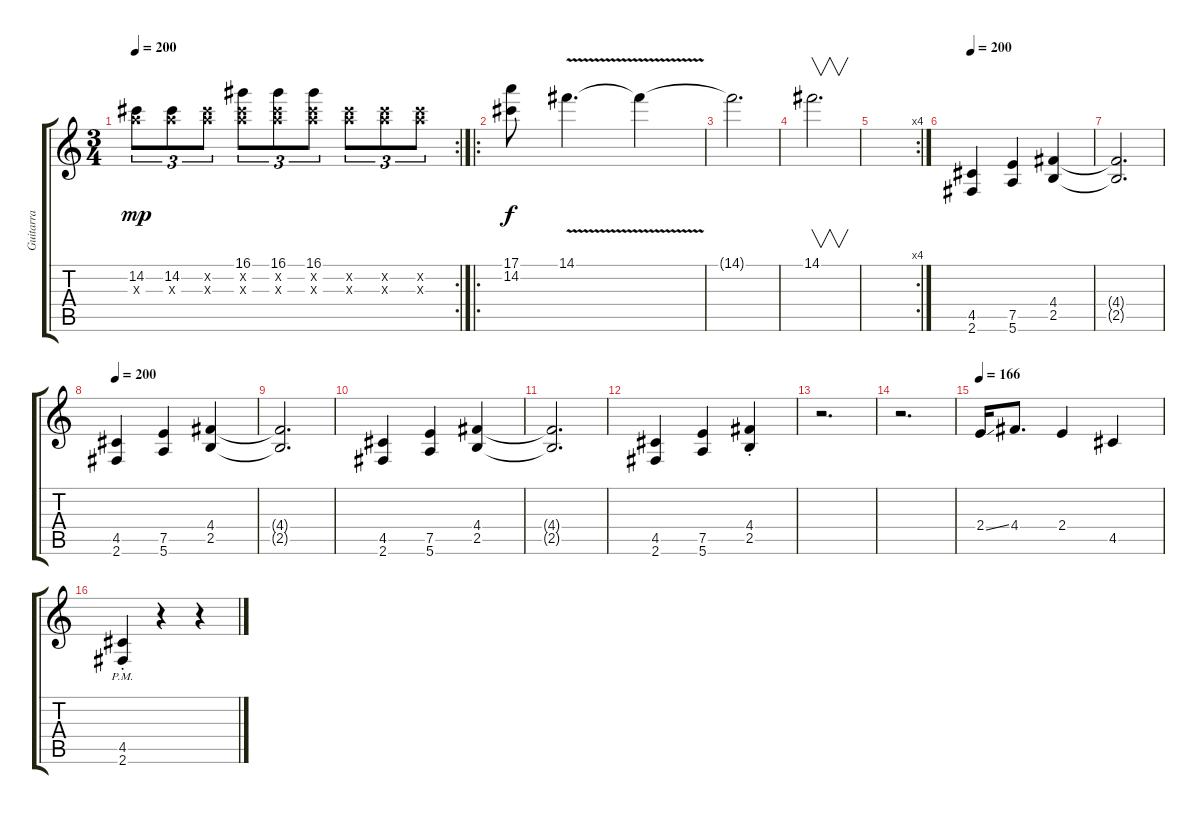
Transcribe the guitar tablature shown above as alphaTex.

\track ("Guitarra" "Guitarra") {instrument overdrivenguitar}
\staff {score tabs}
\tuning (E4 B3 G3 D3 A2 E2) {hide}
\rc 2
\ts (3 4)
\tempo 200
\clef g2
\ks c
(14.2 14.3{x}).8{tu (3 2) dy mp} (14.2 14.3{x}).8{tu (3 2)} (14.2{x} 14.3{x}).8{tu (3 2)} (16.1 14.2{x} 14.3{x}).8{tu (3 2)} (16.1 14.2{x} 14.3{x}).8{tu (3 2)} (16.1 14.2{x} 14.3{x}).8{tu (3 2)} (14.2{x} 14.3{x}).8{tu (3 2)} (14.2{x} 14.3{x}).8{tu (3 2)} (14.2{x} 14.3{x}).8{tu (3 2)} |
\ro
(17.1 14.2).8{dy f} 14.1{v}.4{d} 14.1{t}.4 |
14.1{t}.2{d} |
14.1.2{v d} |
\rc 4
|
\tempo 200
(4.5 2.6).4 (7.5 5.6).4 (4.4 2.5).4 |
(4.4{t} 2.5{t}).2{d} |
\tempo 200
(4.5 2.6).4 (7.5 5.6).4 (4.4 2.5).4 |
(4.4{t} 2.5{t}).2{d} |
(4.5 2.6).4 (7.5 5.6).4 (4.4 2.5).4 |
(4.4{t} 2.5{t}).2{d} |
(4.5 2.6).4 (7.5 5.6).4 (4.4{st} 2.5{st}).4 |
r.2{d} |
r.2{d} |
\tempo 166
2.4{ss}.16 4.4.8{d} 2.4.4 4.5.4 |
(4.5{pm st} 2.6{pm st}).4 r.4 r.4
